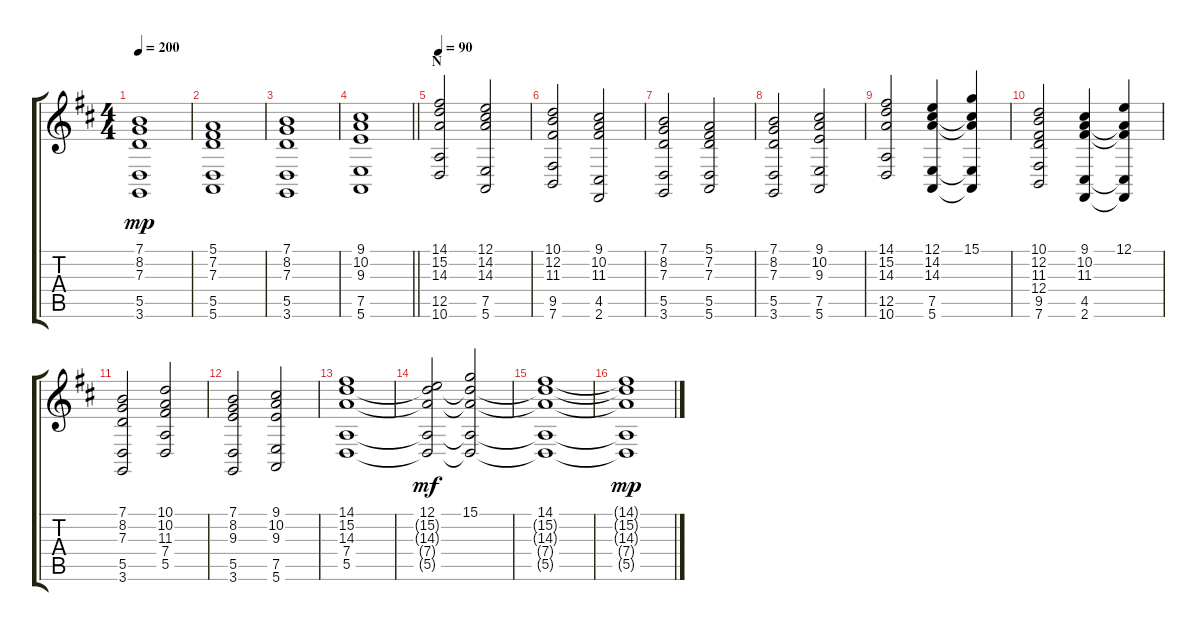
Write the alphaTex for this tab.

\track "" {instrument stringensemble1}
\staff {score tabs}
\tuning (E4 B3 G3 D3 A2 E2) {hide}
\ts (4 4)
\tempo 200
\clef g2
\ks d
(7.1 8.2 7.3 5.5 3.6).1{dy mp} |
(5.1 7.2 7.3 5.5 5.6).1 |
(7.1 8.2 7.3 5.5 3.6).1 |
\barLineRight lightlight
(9.1 10.2 9.3 7.5 5.6).1 |
\section ("" "N")
\tempo 90
(14.1 15.2 14.3 12.5 10.6).2 (12.1 14.2 14.3 7.5 5.6).2 |
(10.1 12.2 11.3 9.5 7.6).2 (9.1 10.2 11.3 4.5 2.6).2 |
(7.1 8.2 7.3 5.5 3.6).2 (5.1 7.2 7.3 5.5 5.6).2 |
(7.1 8.2 7.3 5.5 3.6).2 (9.1 10.2 9.3 7.5 5.6).2 |
(14.1 15.2 14.3 12.5 10.6).2 (12.1 14.2 14.3 7.5 5.6).4 (15.1 14.2{t} 14.3{t} 7.5{t} 5.6{t}).4 |
(10.1 12.2 11.3 12.4 9.5 7.6).2 (9.1 10.2 11.3 4.5 2.6).4 (12.1 10.2{t} 11.3{t} 4.5{t} 2.6{t}).4 |
(7.1 8.2 7.3 5.5 3.6).2 (10.1 10.2 11.3 7.4 5.5).2 |
(7.1 8.2 9.3 5.5 3.6).2 (9.1 10.2 9.3 7.5 5.6).2 |
(14.1 15.2 14.3 7.4 5.5).1 |
(12.1 15.2{t} 14.3{t} 7.4{t} 5.5{t}).2{dy mf} (15.1 15.2{t} 14.3{t} 7.4{t} 5.5{t}).2 |
(14.1 15.2{t} 14.3{t} 7.4{t} 5.5{t}).1{volume 0} |
(14.1{t} 15.2{t} 14.3{t} 7.4{t} 5.5{t}).1{dy mp}
